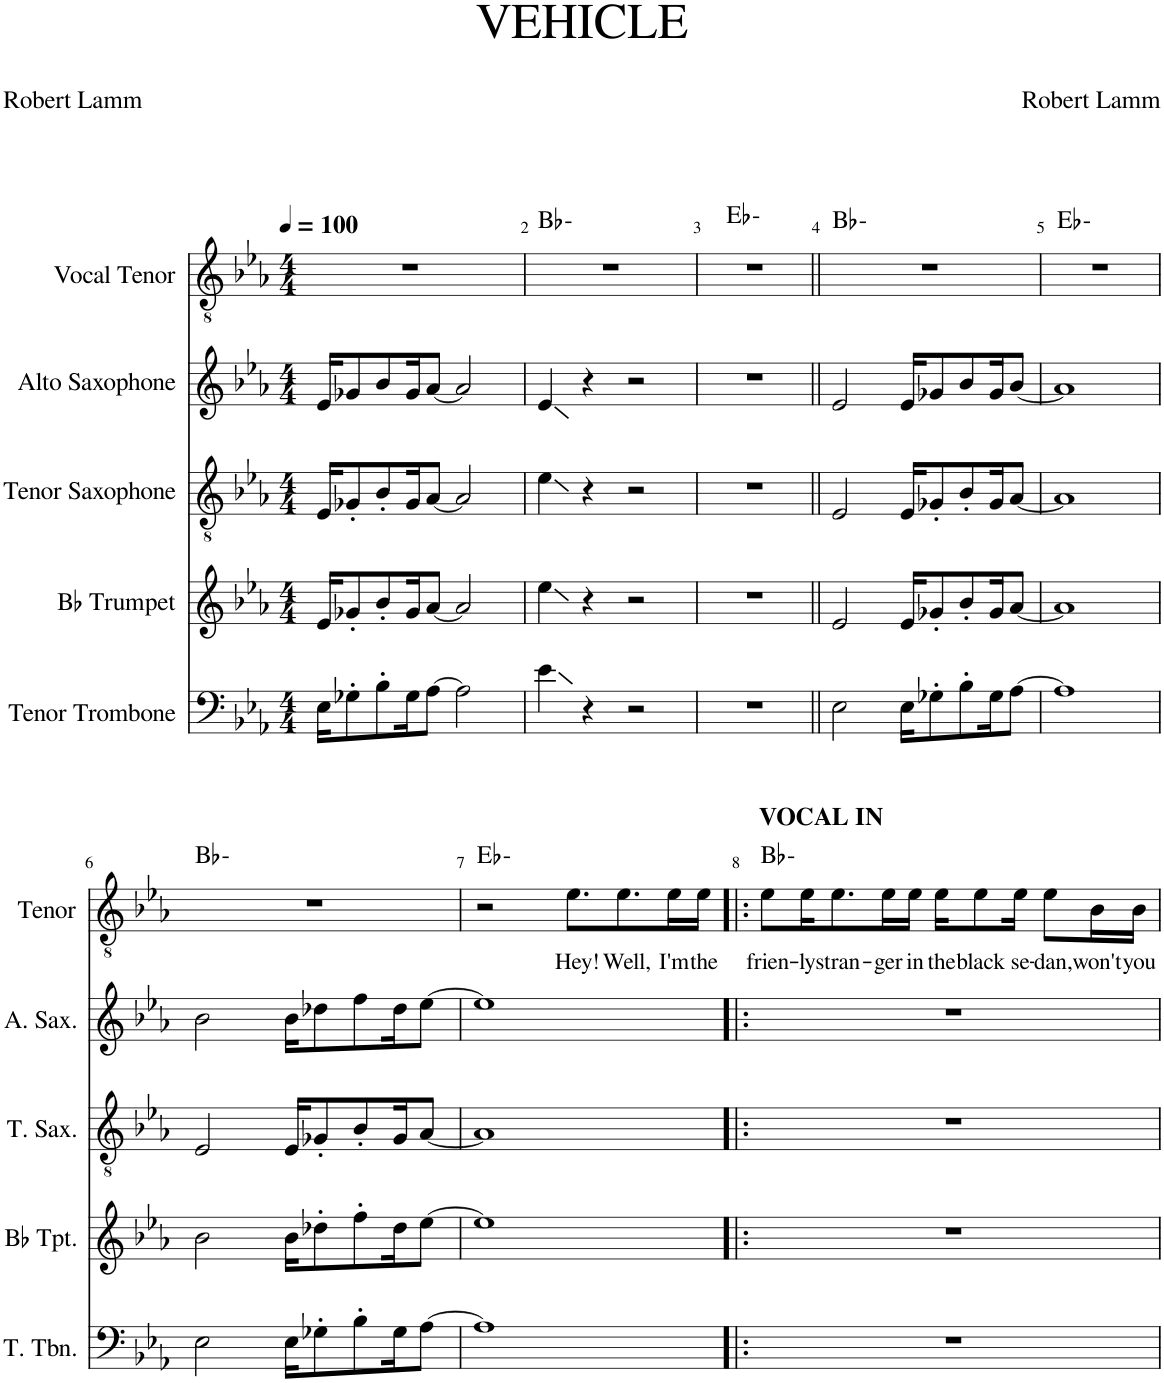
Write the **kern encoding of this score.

**kern	**kern	**kern	**kern	**kern	**text	**harte
*part5	*part4	*part3	*part2	*part1	*part1	*part1
*staff5	*staff4	*staff3	*staff2	*staff1	*staff1	*
*I"Tenor Trombone	*I"Bb Trumpet	*I"Tenor Saxophone	*I"Alto Saxophone	*I"Vocal Tenor	*	*
*I'T. Tbn.	*I'Bb Tpt.	*I'T. Sax.	*I'A. Sax.	*I'Tenor	*	*
*clefF4	*clefG2	*clefGv2	*clefG2	*clefGv2	*	*
*	*ITrd1c2	*ITrd8c14	*ITrd5c9	*	*	*
*k[b-e-a-]	*k[b-e-a-]	*k[b-e-a-]	*k[b-e-a-]	*k[b-e-a-]	*	*
*M4/4	*M4/4	*M4/4	*M4/4	*M4/4	*	*
*MM100	*MM100	*MM100	*MM100	*MM100	*	*
=1	=1	=1	=1	=1	=1	=1
16E-\KL	16e-/KL	16E-/KL	16e-/KL	1r	.	.
8G-X'\	8g-X'/	8G-X'/	8g-X/	.	.	.
8B-'\	8b-'/	8B-'/	8b-/	.	.	.
16G-\K	16g-/K	16G-/K	16g-/K	.	.	.
[8A-\J	[8a-/J	[8A-/J	[8a-/J	.	.	.
2A-\]	2a-/]	2A-/]	2a-/]	.	.	.
=2	=2	=2	=2	=2	=2	=2
4e-\	4ee-\	4e-\	4e-/	1r	.	Bb:min
4r	4r	4r	4r	.	.	.
2r	2r	2r	2r	.	.	.
=3	=3	=3	=3	=3	=3	=3
1r	1r	1r	1r	1r	.	Eb:min
=4||	=4||	=4||	=4||	=4||	=4||	=4||
2E-\	2e-/	2E-/	2e-/	1r	.	Bb:min
16E-\KL	16e-/KL	16E-/KL	16e-/KL	.	.	.
8G-X'\	8g-X'/	8G-X'/	8g-X/	.	.	.
8B-'\	8b-'/	8B-'/	8b-/	.	.	.
16G-\K	16g-/K	16G-/K	16g-/K	.	.	.
[8A-\J	[8a-/J	[8A-/J	[8a-/J	.	.	.
=5	=5	=5	=5	=5	=5	=5
1A-]	1a-]	1A-]	1a-]	1r	.	Eb:min
!!LO:LB:g=z
=6	=6	=6	=6	=6	=6	=6
2E-\	2b-\	2E-/	2b-\	1r	.	Bb:min
16E-\KL	16b-\KL	16E-/KL	16b-\KL	.	.	.
8G-X'\	8dd-X'\	8G-X'/	8dd-X\	.	.	.
8B-'\	8ff'\	8B-'/	8ff\	.	.	.
16G-\K	16dd-\K	16G-/K	16dd-\K	.	.	.
[8A-\J	[8ee-\J	[8A-/J	[8ee-\J	.	.	.
=7	=7	=7	=7	=7	=7	=7
1A-]	1ee-]	1A-]	1ee-]	2r	.	Eb:min
!	!	!	!	!	!LO:LY:b	!
.	.	.	.	8.e-\L	Hey!	.
!	!	!	!	!	!LO:LY:b	!
.	.	.	.	8.e-\	Well,	.
!	!	!	!	!	!LO:LY:b	!
.	.	.	.	16e-\L	I'm	.
!	!	!	!	!	!LO:LY:b	!
.	.	.	.	16e-\JJ	the	.
=8!|:	=8!|:	=8!|:	=8!|:	=8!|:	=8!|:	=8!|:
!	!	!	!	!LO:TX:a:B:t=VOCAL IN	!	!
!	!	!	!	!	!LO:LY:b	!
1r	1r	1r	1r	8e-\L	frien-	Bb:min
!	!	!	!	!	!LO:LY:b	!
.	.	.	.	16e-\K	-ly	.
!	!	!	!	!	!LO:LY:b	!
.	.	.	.	8.e-\	stran-	.
!	!	!	!	!	!LO:LY:b	!
.	.	.	.	16e-\L	-ger	.
!	!	!	!	!	!LO:LY:b	!
.	.	.	.	16e-\JJ	in	.
!	!	!	!	!	!LO:LY:b	!
.	.	.	.	16e-\KL	the	.
!	!	!	!	!	!LO:LY:b	!
.	.	.	.	8e-\	black	.
!	!	!	!	!	!LO:LY:b	!
.	.	.	.	16e-\Jk	se-	.
!	!	!	!	!	!LO:LY:b	!
.	.	.	.	8e-\L	-dan,	.
!	!	!	!	!	!LO:LY:b	!
.	.	.	.	16B-\L	won't	.
!	!	!	!	!	!LO:LY:b	!
.	.	.	.	16B-\JJ	you	.
=	=	=	=	=	=	=
*-	*-	*-	*-	*-	*-	*-
